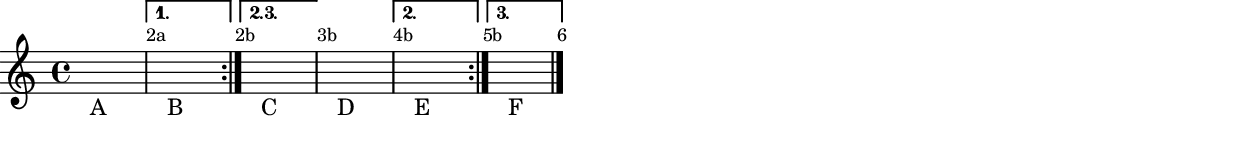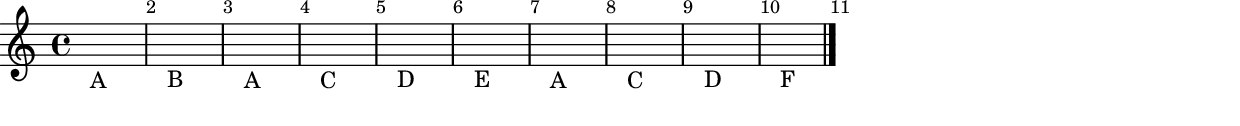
%% Generated by lilypond-book
%% Options: [exampleindent=10.16\mm,indent=0\mm,line-width=160\mm]
\include "lilypond-book-preamble.ly"


% ****************************************************************
% Start cut-&-pastable-section
% ****************************************************************

#(ly:set-option 'eps-box-padding 3.000000)



\paper {
  indent = 0\mm
  line-width = 160\mm
  % offset the left padding, also add 1mm as lilypond creates cropped
  % images with a little space on the right
  line-width = #(- line-width (* mm  3.000000) (* mm 1))
}

\layout {
  
}




% ****************************************************************
% ly snippet:
% ****************************************************************
\sourcefilename "/lilypond-2.23.82/input/regression/alternative-nest-end-end.ly"
\sourcefileline 0
\version "2.23.6"

#(ly:set-option 'warning-as-error #t)

\header {
  texidoc="This case nests one @code{\\alternative} within another at
the tail end of a @code{\\repeat volta}.  Alternative bar numbering is
enabled.

The outer alternative receives a volta bracket and alternative bar
numbering.

The inner alternative receives volta brackets and does not interrupt
the bar numbering of the outer alternative.

The music unfolds to AB ACDE ACDF."
}

\layout {
  \context {
    \Score
    alternativeNumberingStyle = #'numbers-with-letters
    \override BarNumber.break-visibility = #all-visible
  }
}

piece = \new Voice \fixed c' {
  \repeat volta 3 {
    s1_"A"
    \alternative {
      \volta 1 {
        s1_"B"
      }
      \volta 2,3 {
        \set Score.voltaSpannerDuration = #(ly:make-moment 1)
        s1_"C"
        s1_"D"
        \alternative {
          \volta 2 s1_"E"
          \volta 3 s1_"F"
        }
      }
    }
  }
  \fine
}

\new Score { \piece }
\new Score { \unfoldRepeats \piece }



% ****************************************************************
% end ly snippet
% ****************************************************************
